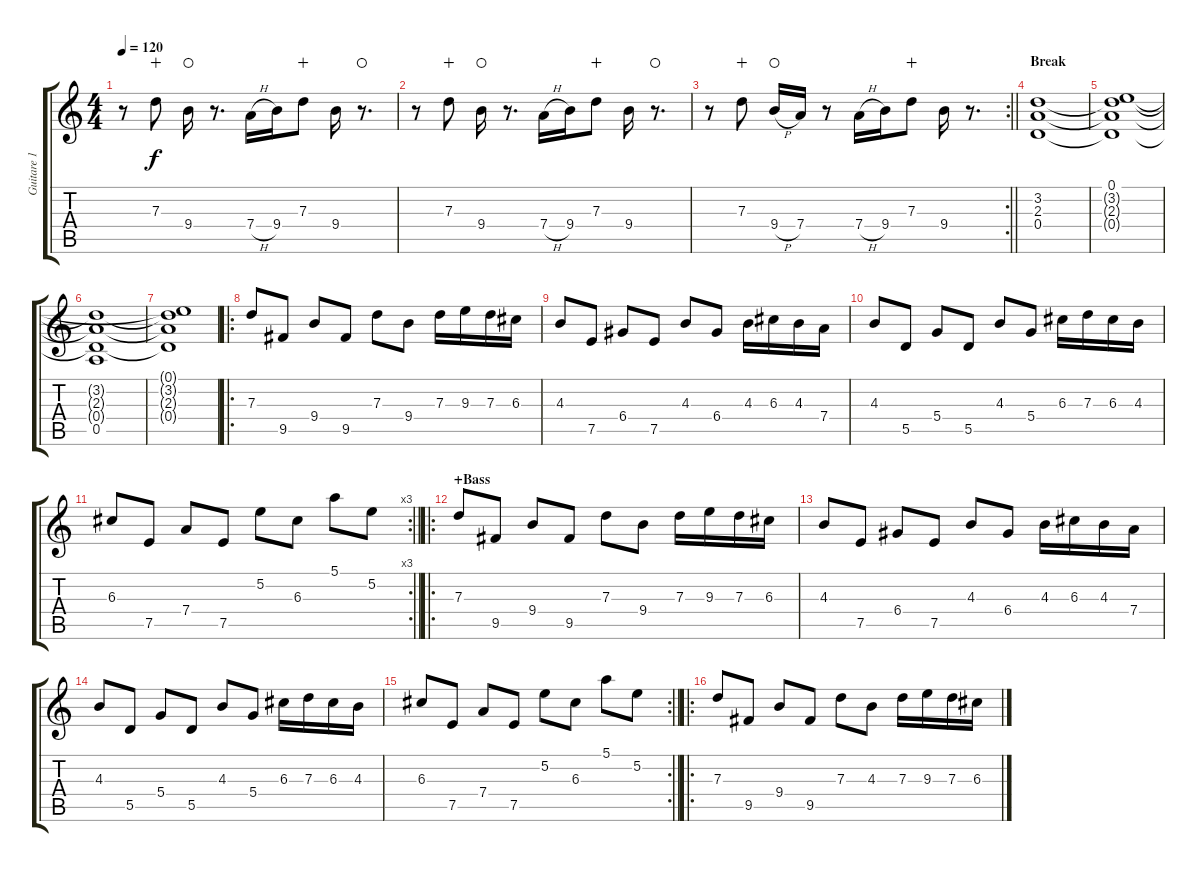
\track ("Guitare 1" "Guitare 1") {instrument distortionguitar}
\staff {score tabs}
\tuning (E4 B3 G3 D3 A2 E2) {hide}
\ts (4 4)
\tempo 120
\clef g2
\ks c
r.8{dy f} 7.3.8{wahc} 9.4.16{waho} r.8{d} 7.4{h}.16 9.4.16 7.3.8{wahc} 9.4.16 r.8{d waho} |
r.8 7.3.8{wahc} 9.4.16{waho} r.8{d} 7.4{h}.16 9.4.16 7.3.8{wahc} 9.4.16 r.8{d waho} |
\rc 2
\barLineRight lightlight
r.8 7.3.8{wahc} 9.4{h}.16{waho} 7.4.16 r.8 7.4{h}.16 9.4.16 7.3.8{wahc} 9.4.16 r.8{d} |
\section ("" "Break")
(3.2 2.3 0.4).1 |
(0.1 3.2{t} 2.3{t} 0.4{t}).1 |
(3.2{t} 2.3{t} 0.4{t} 0.5).1 |
(0.1{t} 3.2{t} 2.3{t} 0.4{t}).1 |
\ro
7.3.8 9.5.8 9.4.8 9.5.8 7.3.8 9.4.8 7.3.16 9.3.16 7.3.16 6.3.16 |
4.3.8 7.5.8 6.4.8 7.5.8 4.3.8 6.4.8 4.3.16 6.3.16 4.3.16 7.4.16 |
4.3.8 5.5.8 5.4.8 5.5.8 4.3.8 5.4.8 6.3.16 7.3.16 6.3.16 4.3.16 |
\rc 3
\barLineRight lightlight
6.3.8 7.5.8 7.4.8 7.5.8 5.2.8 6.3.8 5.1.8 5.2.8 |
\ro
\section ("" "+Bass")
7.3.8 9.5.8 9.4.8 9.5.8 7.3.8 9.4.8 7.3.16 9.3.16 7.3.16 6.3.16 |
4.3.8 7.5.8 6.4.8 7.5.8 4.3.8 6.4.8 4.3.16 6.3.16 4.3.16 7.4.16 |
4.3.8 5.5.8 5.4.8 5.5.8 4.3.8 5.4.8 6.3.16 7.3.16 6.3.16 4.3.16 |
\rc 2
\barLineRight lightlight
6.3.8 7.5.8 7.4.8 7.5.8 5.2.8 6.3.8 5.1.8 5.2.8 |
\ro
7.3.8 9.5.8 9.4.8 9.5.8 7.3.8 4.3.8 7.3.16 9.3.16 7.3.16 6.3.16
